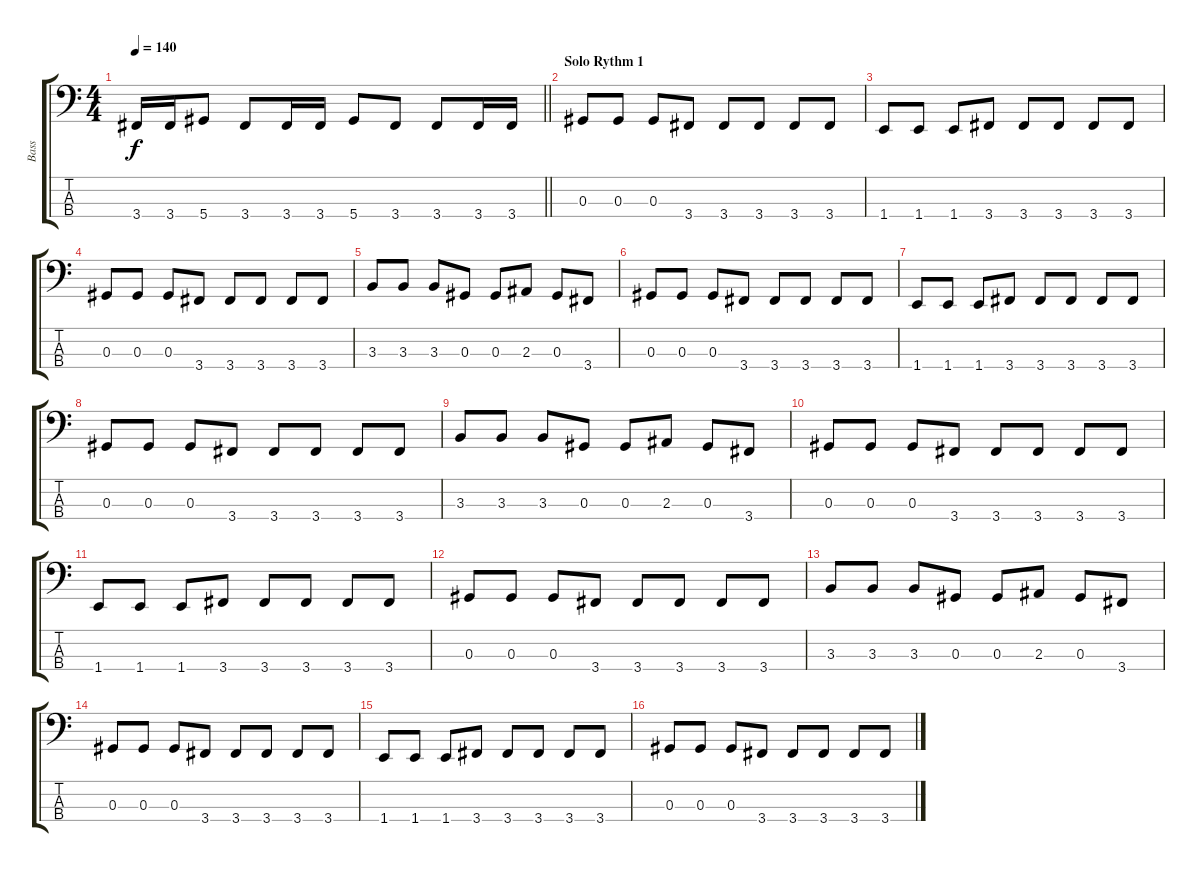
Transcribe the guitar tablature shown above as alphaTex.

\track ("Bass" "Bass") {instrument electricbassfinger}
\staff {score tabs}
\tuning (Gb2 Db2 Ab1 Eb1) {hide}
\ts (4 4)
\tempo 140
\clef f4
\barLineRight lightlight
\ks c
3.4.16{dy f} 3.4.16 5.4.8 3.4.8 3.4.16 3.4.16 5.4.8 3.4.8 3.4.8 3.4.16 3.4.16 |
\section ("" "Solo Rythm 1")
0.3.8 0.3.8 0.3.8 3.4.8 3.4.8 3.4.8 3.4.8 3.4.8 |
1.4.8 1.4.8 1.4.8 3.4.8 3.4.8 3.4.8 3.4.8 3.4.8 |
0.3.8 0.3.8 0.3.8 3.4.8 3.4.8 3.4.8 3.4.8 3.4.8 |
3.3.8 3.3.8 3.3.8 0.3.8 0.3.8 2.3.8 0.3.8 3.4.8 |
0.3.8 0.3.8 0.3.8 3.4.8 3.4.8 3.4.8 3.4.8 3.4.8 |
1.4.8 1.4.8 1.4.8 3.4.8 3.4.8 3.4.8 3.4.8 3.4.8 |
0.3.8 0.3.8 0.3.8 3.4.8 3.4.8 3.4.8 3.4.8 3.4.8 |
3.3.8 3.3.8 3.3.8 0.3.8 0.3.8 2.3.8 0.3.8 3.4.8 |
0.3.8 0.3.8 0.3.8 3.4.8 3.4.8 3.4.8 3.4.8 3.4.8 |
1.4.8 1.4.8 1.4.8 3.4.8 3.4.8 3.4.8 3.4.8 3.4.8 |
0.3.8 0.3.8 0.3.8 3.4.8 3.4.8 3.4.8 3.4.8 3.4.8 |
3.3.8 3.3.8 3.3.8 0.3.8 0.3.8 2.3.8 0.3.8 3.4.8 |
0.3.8 0.3.8 0.3.8 3.4.8 3.4.8 3.4.8 3.4.8 3.4.8 |
1.4.8 1.4.8 1.4.8 3.4.8 3.4.8 3.4.8 3.4.8 3.4.8 |
0.3.8 0.3.8 0.3.8 3.4.8 3.4.8 3.4.8 3.4.8 3.4.8
